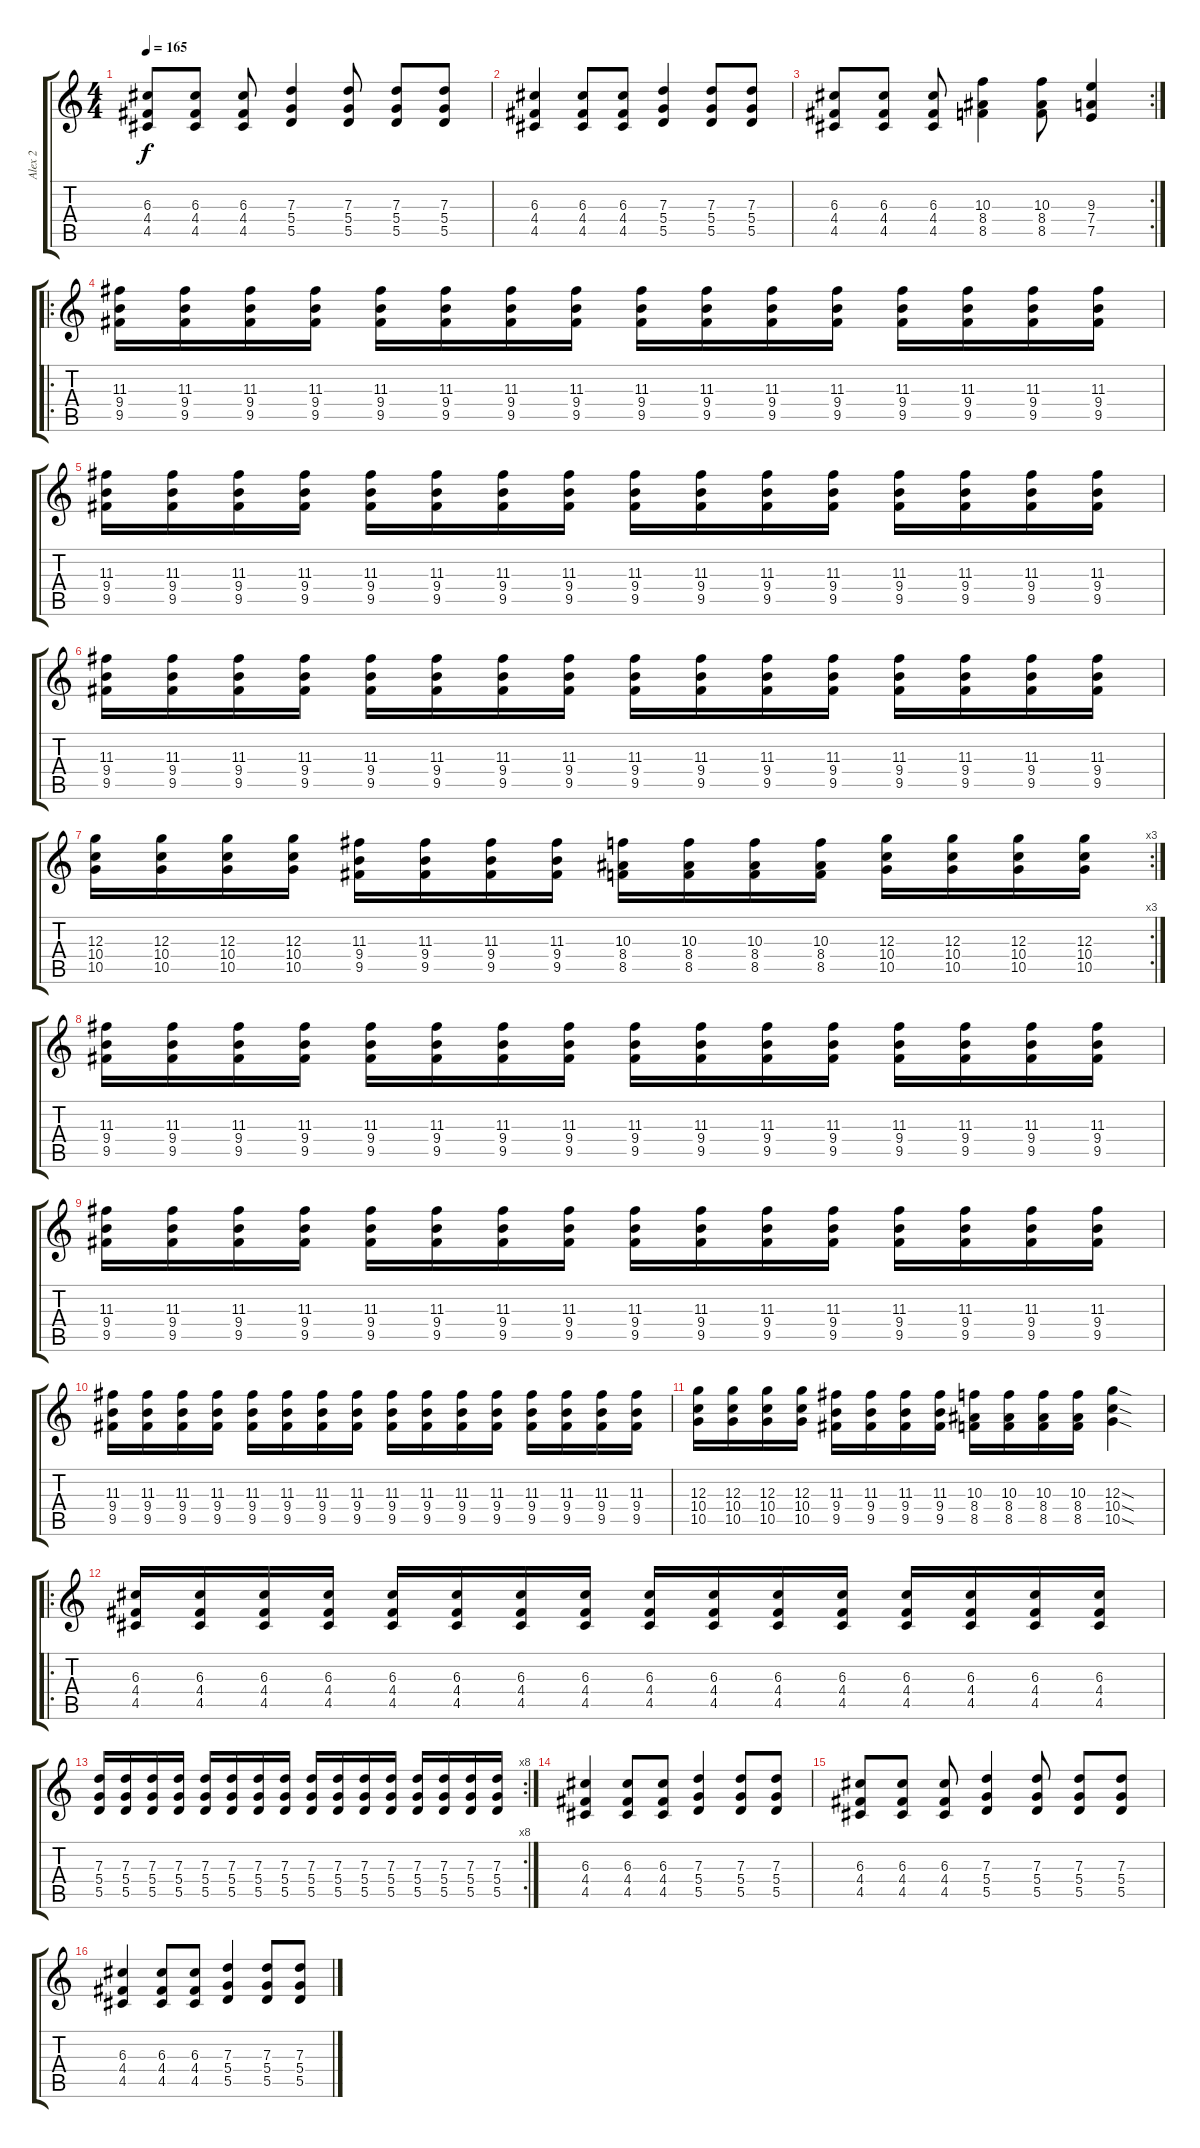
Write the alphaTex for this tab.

\track ("Alex 2" "Alex 2") {instrument distortionguitar}
\staff {score tabs}
\tuning (E4 B3 G3 D3 A2 E2) {hide}
\ts (4 4)
\tempo 165
\clef g2
\ks c
(6.3 4.4 4.5).8{dy f} (6.3 4.4 4.5).8 (6.3 4.4 4.5).8 (7.3 5.4 5.5).4 (7.3 5.4 5.5).8 (7.3 5.4 5.5).8 (7.3 5.4 5.5).8 |
(6.3 4.4 4.5).4 (6.3 4.4 4.5).8 (6.3 4.4 4.5).8 (7.3 5.4 5.5).4 (7.3 5.4 5.5).8 (7.3 5.4 5.5).8 |
\rc 2
(6.3 4.4 4.5).8 (6.3 4.4 4.5).8 (6.3 4.4 4.5).8 (10.3 8.4 8.5).4 (10.3 8.4 8.5).8 (9.3 7.4 7.5).4 |
\ro
(11.3 9.4 9.5).16 (11.3 9.4 9.5).16 (11.3 9.4 9.5).16 (11.3 9.4 9.5).16 (11.3 9.4 9.5).16 (11.3 9.4 9.5).16 (11.3 9.4 9.5).16 (11.3 9.4 9.5).16 (11.3 9.4 9.5).16 (11.3 9.4 9.5).16 (11.3 9.4 9.5).16 (11.3 9.4 9.5).16 (11.3 9.4 9.5).16 (11.3 9.4 9.5).16 (11.3 9.4 9.5).16 (11.3 9.4 9.5).16 |
(11.3 9.4 9.5).16 (11.3 9.4 9.5).16 (11.3 9.4 9.5).16 (11.3 9.4 9.5).16 (11.3 9.4 9.5).16 (11.3 9.4 9.5).16 (11.3 9.4 9.5).16 (11.3 9.4 9.5).16 (11.3 9.4 9.5).16 (11.3 9.4 9.5).16 (11.3 9.4 9.5).16 (11.3 9.4 9.5).16 (11.3 9.4 9.5).16 (11.3 9.4 9.5).16 (11.3 9.4 9.5).16 (11.3 9.4 9.5).16 |
(11.3 9.4 9.5).16 (11.3 9.4 9.5).16 (11.3 9.4 9.5).16 (11.3 9.4 9.5).16 (11.3 9.4 9.5).16 (11.3 9.4 9.5).16 (11.3 9.4 9.5).16 (11.3 9.4 9.5).16 (11.3 9.4 9.5).16 (11.3 9.4 9.5).16 (11.3 9.4 9.5).16 (11.3 9.4 9.5).16 (11.3 9.4 9.5).16 (11.3 9.4 9.5).16 (11.3 9.4 9.5).16 (11.3 9.4 9.5).16 |
\rc 3
(12.3 10.4 10.5).16 (12.3 10.4 10.5).16 (12.3 10.4 10.5).16 (12.3 10.4 10.5).16 (11.3 9.4 9.5).16 (11.3 9.4 9.5).16 (11.3 9.4 9.5).16 (11.3 9.4 9.5).16 (10.3 8.4 8.5).16 (10.3 8.4 8.5).16 (10.3 8.4 8.5).16 (10.3 8.4 8.5).16 (12.3 10.4 10.5).16 (12.3 10.4 10.5).16 (12.3 10.4 10.5).16 (12.3 10.4 10.5).16 |
(11.3 9.4 9.5).16 (11.3 9.4 9.5).16 (11.3 9.4 9.5).16 (11.3 9.4 9.5).16 (11.3 9.4 9.5).16 (11.3 9.4 9.5).16 (11.3 9.4 9.5).16 (11.3 9.4 9.5).16 (11.3 9.4 9.5).16 (11.3 9.4 9.5).16 (11.3 9.4 9.5).16 (11.3 9.4 9.5).16 (11.3 9.4 9.5).16 (11.3 9.4 9.5).16 (11.3 9.4 9.5).16 (11.3 9.4 9.5).16 |
(11.3 9.4 9.5).16 (11.3 9.4 9.5).16 (11.3 9.4 9.5).16 (11.3 9.4 9.5).16 (11.3 9.4 9.5).16 (11.3 9.4 9.5).16 (11.3 9.4 9.5).16 (11.3 9.4 9.5).16 (11.3 9.4 9.5).16 (11.3 9.4 9.5).16 (11.3 9.4 9.5).16 (11.3 9.4 9.5).16 (11.3 9.4 9.5).16 (11.3 9.4 9.5).16 (11.3 9.4 9.5).16 (11.3 9.4 9.5).16 |
(11.3 9.4 9.5).16 (11.3 9.4 9.5).16 (11.3 9.4 9.5).16 (11.3 9.4 9.5).16 (11.3 9.4 9.5).16 (11.3 9.4 9.5).16 (11.3 9.4 9.5).16 (11.3 9.4 9.5).16 (11.3 9.4 9.5).16 (11.3 9.4 9.5).16 (11.3 9.4 9.5).16 (11.3 9.4 9.5).16 (11.3 9.4 9.5).16 (11.3 9.4 9.5).16 (11.3 9.4 9.5).16 (11.3 9.4 9.5).16 |
(12.3 10.4 10.5).16 (12.3 10.4 10.5).16 (12.3 10.4 10.5).16 (12.3 10.4 10.5).16 (11.3 9.4 9.5).16 (11.3 9.4 9.5).16 (11.3 9.4 9.5).16 (11.3 9.4 9.5).16 (10.3 8.4 8.5).16 (10.3 8.4 8.5).16 (10.3 8.4 8.5).16 (10.3 8.4 8.5).16 (12.3{sod} 10.4{sod} 10.5{sod}).4 |
\ro
(6.3 4.4 4.5).16 (6.3 4.4 4.5).16 (6.3 4.4 4.5).16 (6.3 4.4 4.5).16 (6.3 4.4 4.5).16 (6.3 4.4 4.5).16 (6.3 4.4 4.5).16 (6.3 4.4 4.5).16 (6.3 4.4 4.5).16 (6.3 4.4 4.5).16 (6.3 4.4 4.5).16 (6.3 4.4 4.5).16 (6.3 4.4 4.5).16 (6.3 4.4 4.5).16 (6.3 4.4 4.5).16 (6.3 4.4 4.5).16 |
\rc 8
(7.3 5.4 5.5).16 (7.3 5.4 5.5).16 (7.3 5.4 5.5).16 (7.3 5.4 5.5).16 (7.3 5.4 5.5).16 (7.3 5.4 5.5).16 (7.3 5.4 5.5).16 (7.3 5.4 5.5).16 (7.3 5.4 5.5).16 (7.3 5.4 5.5).16 (7.3 5.4 5.5).16 (7.3 5.4 5.5).16 (7.3 5.4 5.5).16 (7.3 5.4 5.5).16 (7.3 5.4 5.5).16 (7.3 5.4 5.5).16 |
(6.3 4.4 4.5).4 (6.3 4.4 4.5).8 (6.3 4.4 4.5).8 (7.3 5.4 5.5).4 (7.3 5.4 5.5).8 (7.3 5.4 5.5).8 |
(6.3 4.4 4.5).8 (6.3 4.4 4.5).8 (6.3 4.4 4.5).8 (7.3 5.4 5.5).4 (7.3 5.4 5.5).8 (7.3 5.4 5.5).8 (7.3 5.4 5.5).8 |
(6.3 4.4 4.5).4 (6.3 4.4 4.5).8 (6.3 4.4 4.5).8 (7.3 5.4 5.5).4 (7.3 5.4 5.5).8 (7.3 5.4 5.5).8
